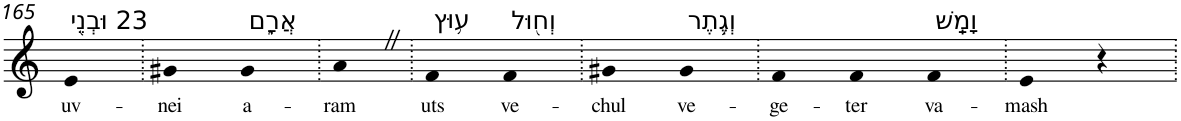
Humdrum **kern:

**kern	**text
*part1	*part1
*staff1	*staff1
*I"Piano	*
*I'Pno	*
!!LO:PB:g=z
*clefG2	*
*k[]	*
=165	=165
!LO:TX:a:t=23 וּבְנֵ֖י	!
!	!LO:LY:b
4e	uv-
=166.	=166.
!	!LO:LY:b
4g#X	-nei
!LO:TX:a:t=אֲרָ֑ם	!
!	!LO:LY:b
4g#	a-
=167.	=167.
!	!LO:LY:b
4aZ	-ram
=168.	=168.
!LO:TX:a:t=ע֥וּץ	!
!	!LO:LY:b
4f	uts
!LO:TX:a:t=וְח֖וּל	!
!	!LO:LY:b
4f	ve-
=169.	=169.
!	!LO:LY:b
4g#X	-chul
!LO:TX:a:t=וְגֶ֥תֶר	!
!	!LO:LY:b
4g#	ve-
=170.	=170.
!	!LO:LY:b
4f	-ge-
!	!LO:LY:b
4f	-ter
!LO:TX:a:t=וָמַֽשׁ	!
!	!LO:LY:b
4f	va-
=171.	=171.
!	!LO:LY:b
4e	-mash
4r	.
=.	=.
*-	*-
